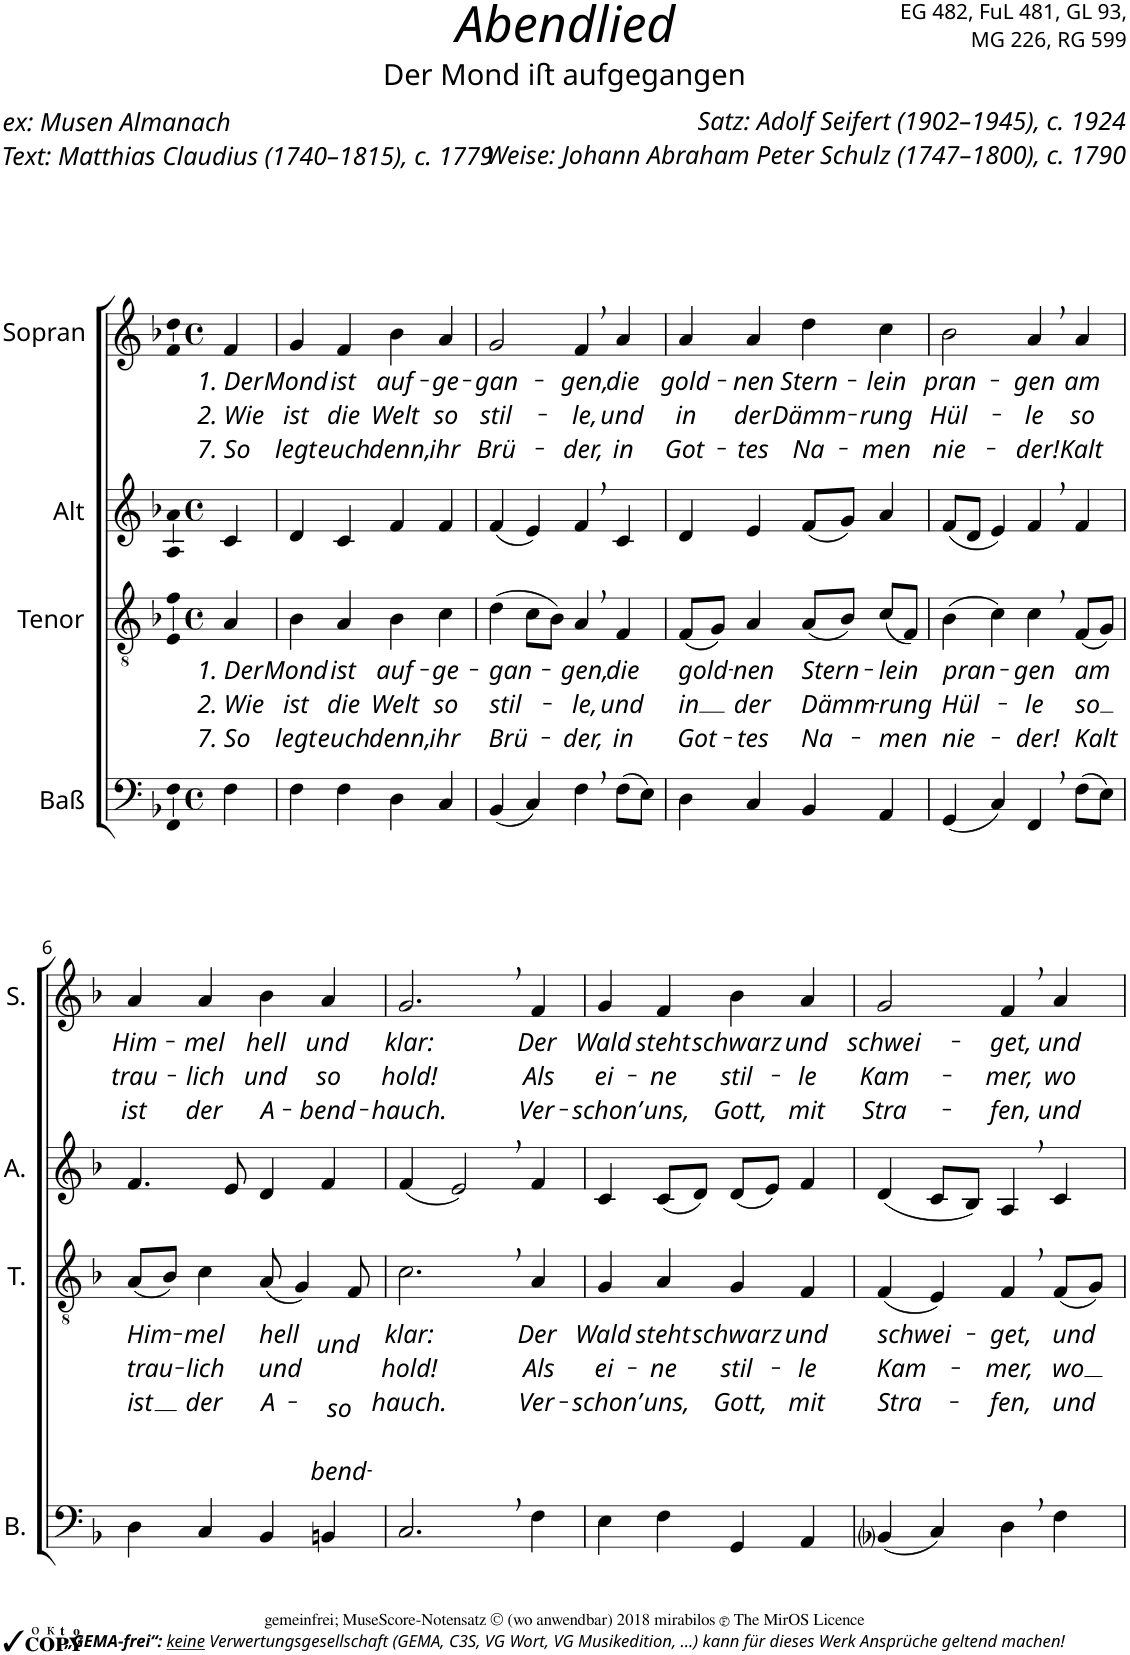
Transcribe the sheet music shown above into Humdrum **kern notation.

**kern	**kern	**text	**text	**text	**kern	**kern	**text	**text	**text
*part4	*part3	*part3	*part3	*part3	*part2	*part1	*part1	*part1	*part1
*staff4	*staff3	*staff3	*staff3	*staff3	*staff2	*staff1	*staff1	*staff1	*staff1
*I"Baß	*I"Tenor	*	*	*	*I"Alt	*I"Sopran	*	*	*
*I'B.	*I'T.	*	*	*	*I'A.	*I'S.	*	*	*
*clefF4	*clefGv2	*	*	*	*clefG2	*clefG2	*	*	*
*k[b-]	*k[b-]	*	*	*	*k[b-]	*k[b-]	*	*	*
*M4/4	*M4/4	*	*	*	*M4/4	*M4/4	*	*	*
*met(c)	*met(c)	*	*	*	*met(c)	*met(c)	*	*	*
=1	=1	=1	=1	=1	=1	=1	=1	=1	=1
!	!	!LO:LY:b	!LO:LY:b	!LO:LY:b	!	!	!LO:LY:b	!LO:LY:b	!LO:LY:b
4F\	4A/	1. Der	2. Wie	7. So	4c/	4f/	1. Der	2. Wie	7. So
=2	=2	=2	=2	=2	=2	=2	=2	=2	=2
!	!	!LO:LY:b	!LO:LY:b	!LO:LY:b	!	!	!LO:LY:b	!LO:LY:b	!LO:LY:b
4F\	4B-\	Mond	ist	legt	4d/	4g/	Mond	ist	legt
!	!	!LO:LY:b	!LO:LY:b	!LO:LY:b	!	!	!LO:LY:b	!LO:LY:b	!LO:LY:b
4F\	4A/	ist	die	euch	4c/	4f/	ist	die	euch
!	!	!LO:LY:b	!LO:LY:b	!LO:LY:b	!	!	!LO:LY:b	!LO:LY:b	!LO:LY:b
4D\	4B-\	auf-	Welt	denn,	4f/	4b-\	auf-	Welt	denn,
!	!	!LO:LY:b	!LO:LY:b	!LO:LY:b	!	!	!LO:LY:b	!LO:LY:b	!LO:LY:b
4C/	4c\	-ge-	so	ihr	4f/	4a/	-ge-	so	ihr
=3	=3	=3	=3	=3	=3	=3	=3	=3	=3
!	!	!LO:LY:b	!LO:LY:b	!LO:LY:b	!	!	!LO:LY:b	!LO:LY:b	!LO:LY:b
(4BB-/	(4d\	-gan-	stil-	Brü-	(4f/	2g/	-gan-	stil-	Brü-
4C/)	8c\L	.	.	.	4e/)	.	.	.	.
.	8B-\J)	.	.	.	.	.	.	.	.
!	!	!LO:LY:b	!LO:LY:b	!LO:LY:b	!	!	!LO:LY:b	!LO:LY:b	!LO:LY:b
4F,\	4A,/	-gen,	-le,	-der,	4f,/	4f,/	-gen,	-le,	-der,
!	!	!LO:LY:b	!LO:LY:b	!LO:LY:b	!	!	!LO:LY:b	!LO:LY:b	!LO:LY:b
(8F\L	4F/	die	und	in	4c/	4a/	die	und	in
8E\J)	.	.	.	.	.	.	.	.	.
=4	=4	=4	=4	=4	=4	=4	=4	=4	=4
!	!	!LO:LY:b	!LO:LY:b	!LO:LY:b	!	!	!LO:LY:b	!LO:LY:b	!LO:LY:b
4D\	(8F/L	gold-	in	Got-	4d/	4a/	gold-	in	Got-
.	8G/J)	.	.	.	.	.	.	.	.
!	!	!LO:LY:b	!LO:LY:b	!LO:LY:b	!	!	!LO:LY:b	!LO:LY:b	!LO:LY:b
4C/	4A/	-nen	der	-tes	4e/	4a/	-nen	der	-tes
!	!	!LO:LY:b	!LO:LY:b	!LO:LY:b	!	!	!LO:LY:b	!LO:LY:b	!LO:LY:b
4BB-/	(8A/L	Stern-	Dämm-	Na-	(8f/L	4dd\	Stern-	Dämm-	Na-
.	8B-/J)	.	.	.	8g/J)	.	.	.	.
!	!	!LO:LY:b	!LO:LY:b	!LO:LY:b	!	!	!LO:LY:b	!LO:LY:b	!LO:LY:b
4AA/	(8c/L	-lein	-rung	-men	4a/	4cc\	-lein	-rung	-men
.	8F/J)	.	.	.	.	.	.	.	.
=5	=5	=5	=5	=5	=5	=5	=5	=5	=5
!	!	!LO:LY:b	!LO:LY:b	!LO:LY:b	!	!	!LO:LY:b	!LO:LY:b	!LO:LY:b
(4GG/	(4B-\	pran-	Hül-	nie-	(8f/L	2b-\	pran-	Hül-	nie-
.	.	.	.	.	8d/J	.	.	.	.
4C/)	4c\)	.	.	.	4e/)	.	.	.	.
!	!	!LO:LY:b	!LO:LY:b	!LO:LY:b	!	!	!LO:LY:b	!LO:LY:b	!LO:LY:b
4FF,/	4c,\	-gen	-le	-der!	4f,/	4a,/	-gen	-le	-der!
!	!	!LO:LY:b	!LO:LY:b	!LO:LY:b	!	!	!LO:LY:b	!LO:LY:b	!LO:LY:b
(8F\L	(8F/L	am	so	Kalt	4f/	4a/	am	so	Kalt
8E\J)	8G/J)	.	.	.	.	.	.	.	.
!!LO:LB:g=z
=6	=6	=6	=6	=6	=6	=6	=6	=6	=6
!	!	!LO:LY:b	!LO:LY:b	!LO:LY:b	!	!	!LO:LY:b	!LO:LY:b	!LO:LY:b
4D\	(8A/L	Him-	trau-	ist	4.f/	4a/	Him-	trau-	ist
.	8B-/J)	.	.	.	.	.	.	.	.
!	!	!LO:LY:b	!LO:LY:b	!LO:LY:b	!	!	!LO:LY:b	!LO:LY:b	!LO:LY:b
4C/	4c\	-mel	-lich	der	.	4a/	-mel	-lich	der
.	.	.	.	.	8e/	.	.	.	.
!	!	!LO:LY:b	!LO:LY:b	!LO:LY:b	!	!	!LO:LY:b	!LO:LY:b	!LO:LY:b
4BB-/	(8A/	hell	und	A-	4d/	4b-\	hell	und	A-
.	4G/)	.	.	.	.	.	.	.	.
!	!	!	!	!	!	!	!LO:LY:b	!LO:LY:b	!LO:LY:b
4BBn/	.	.	.	.	4f/	4a/	und	so	-bend-
!	!	!LO:LY:b	!LO:LY:b	!LO:LY:b	!	!	!	!	!
.	8F/	und	so	-bend-	.	.	.	.	.
=7	=7	=7	=7	=7	=7	=7	=7	=7	=7
!	!	!LO:LY:b	!LO:LY:b	!LO:LY:b	!	!	!LO:LY:b	!LO:LY:b	!LO:LY:b
2.C,/	2.c,\	klar:	hold!	-hauch.	(4f/	2.g,/	klar:	hold!	-hauch.
.	.	.	.	.	2e,/)	.	.	.	.
!	!	!LO:LY:b	!LO:LY:b	!LO:LY:b	!	!	!LO:LY:b	!LO:LY:b	!LO:LY:b
4F\	4A/	Der	Als	Ver-	4f/	4f/	Der	Als	Ver-
=8	=8	=8	=8	=8	=8	=8	=8	=8	=8
!	!	!LO:LY:b	!LO:LY:b	!LO:LY:b	!	!	!LO:LY:b	!LO:LY:b	!LO:LY:b
4E\	4G/	Wald	ei-	-schon’	4c/	4g/	Wald	ei-	-schon’
!	!	!LO:LY:b	!LO:LY:b	!LO:LY:b	!	!	!LO:LY:b	!LO:LY:b	!LO:LY:b
4F\	4A/	steht	-ne	uns,	(8c/L	4f/	steht	-ne	uns,
.	.	.	.	.	8d/J)	.	.	.	.
!	!	!LO:LY:b	!LO:LY:b	!LO:LY:b	!	!	!LO:LY:b	!LO:LY:b	!LO:LY:b
4GG/	4G/	schwarz	stil-	Gott,	(8d/L	4b-\	schwarz	stil-	Gott,
.	.	.	.	.	8e/J)	.	.	.	.
!	!	!LO:LY:b	!LO:LY:b	!LO:LY:b	!	!	!LO:LY:b	!LO:LY:b	!LO:LY:b
4AA/	4F/	und	-le	mit	4f/	4a/	und	-le	mit
=9	=9	=9	=9	=9	=9	=9	=9	=9	=9
!	!	!LO:LY:b	!LO:LY:b	!LO:LY:b	!	!	!LO:LY:b	!LO:LY:b	!LO:LY:b
(4BB-i/	(4F/	schwei-	Kam-	Stra-	(4d/	2g/	schwei-	Kam-	Stra-
4C/)	4E/)	.	.	.	8c/L	.	.	.	.
.	.	.	.	.	8B-/J)	.	.	.	.
!	!	!LO:LY:b	!LO:LY:b	!LO:LY:b	!	!	!LO:LY:b	!LO:LY:b	!LO:LY:b
4D,\	4F,/	-get,	-mer,	-fen,	4A,/	4f,/	-get,	-mer,	-fen,
!	!	!LO:LY:b	!LO:LY:b	!LO:LY:b	!	!	!LO:LY:b	!LO:LY:b	!LO:LY:b
4F\	(8F/L	und	wo	und	4c/	4a/	und	wo	und
.	8G/J)	.	.	.	.	.	.	.	.
=	=	=	=	=	=	=	=	=	=
*-	*-	*-	*-	*-	*-	*-	*-	*-	*-
